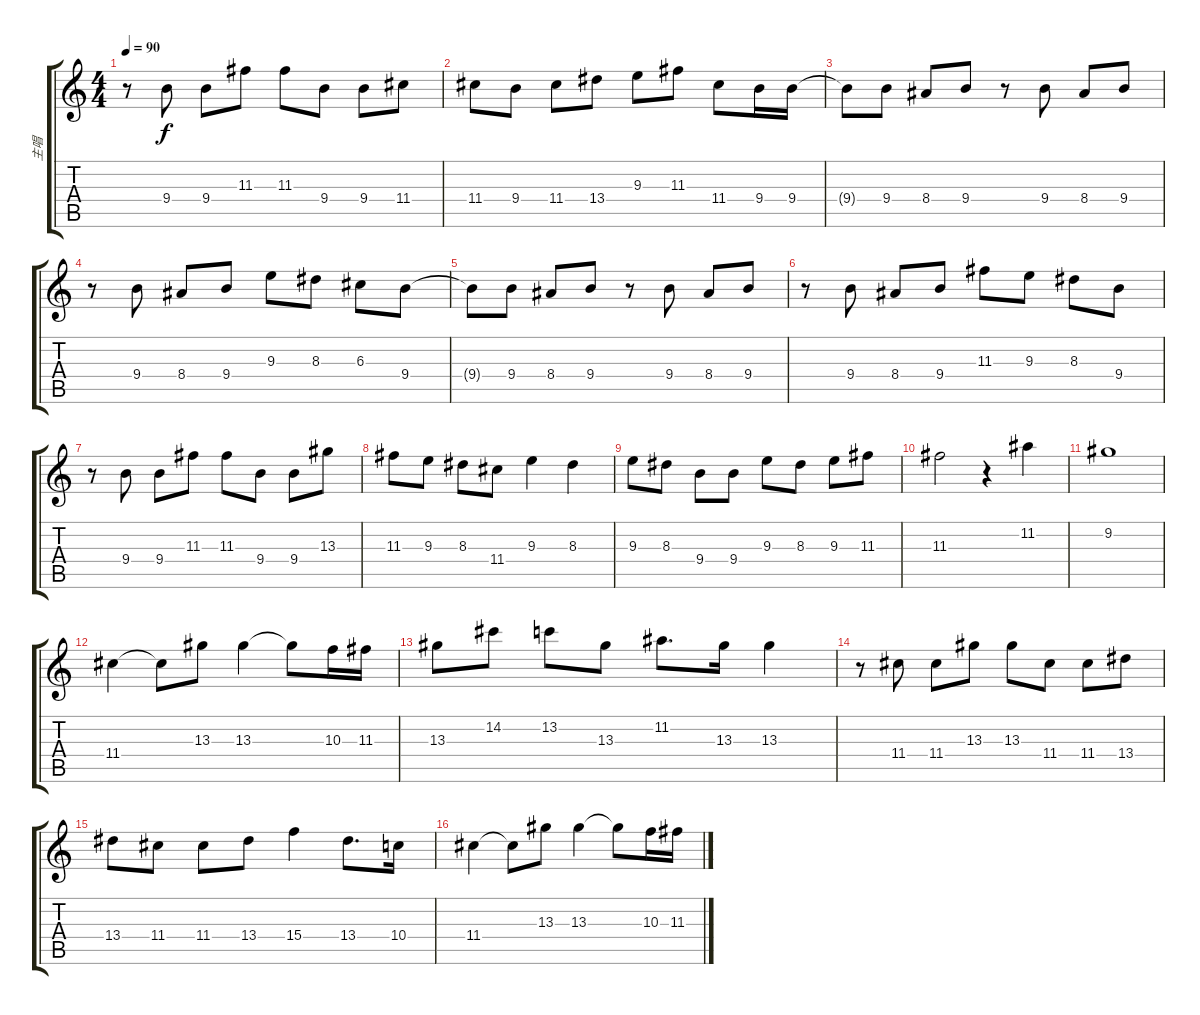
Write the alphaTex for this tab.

\track ("主唱" "主唱") {instrument overdrivenguitar}
\staff {score tabs}
\tuning (E4 B3 G3 D3 A2 E2) {hide}
\ts (4 4)
\tempo 90
\clef g2
\ks c
r.8{dy f} 9.4.8 9.4.8 11.3.8 11.3.8 9.4.8 9.4.8 11.4.8 |
11.4.8 9.4.8 11.4.8 13.4.8 9.3.8 11.3.8 11.4.8 9.4.16 9.4.16 |
9.4{t}.8 9.4.8 8.4.8 9.4.8 r.8 9.4.8 8.4.8 9.4.8 |
r.8 9.4.8 8.4.8 9.4.8 9.3.8 8.3.8 6.3.8 9.4.8 |
9.4{t}.8 9.4.8 8.4.8 9.4.8 r.8 9.4.8 8.4.8 9.4.8 |
r.8 9.4.8 8.4.8 9.4.8 11.3.8 9.3.8 8.3.8 9.4.8 |
r.8 9.4.8 9.4.8 11.3.8 11.3.8 9.4.8 9.4.8 13.3.8 |
11.3.8 9.3.8 8.3.8 11.4.8 9.3.4 8.3.4 |
9.3.8 8.3.8 9.4.8 9.4.8 9.3.8 8.3.8 9.3.8 11.3.8 |
11.3.2 r.4 11.2.4 |
9.2.1 |
11.4.4 11.4{t}.8 13.3.8 13.3.4 13.3{t}.8 10.3.16 11.3.16 |
13.3.8 14.2.8 13.2.8 13.3.8 11.2.8{d} 13.3.16 13.3.4 |
r.8 11.4.8 11.4.8 13.3.8 13.3.8 11.4.8 11.4.8 13.4.8 |
13.4.8 11.4.8 11.4.8 13.4.8 15.4.4 13.4.8{d} 10.4.16 |
11.4.4 11.4{t}.8 13.3.8 13.3.4 13.3{t}.8 10.3.16 11.3.16
